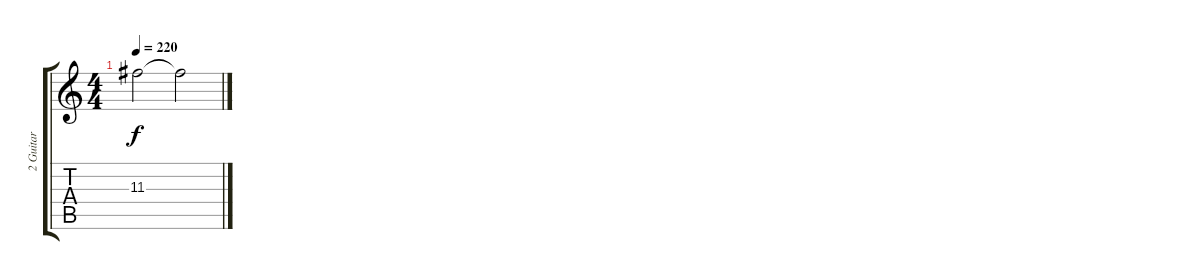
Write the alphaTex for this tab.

\track ("2 Guitar" "2 Guitar") {instrument electricguitarclean}
\staff {score tabs}
\tuning (E4 B3 G3 D3 A2 E2) {hide}
\ts (4 4)
\tempo 220
\clef g2
\ks c
11.3.2{dy f} 11.3{t}.2
